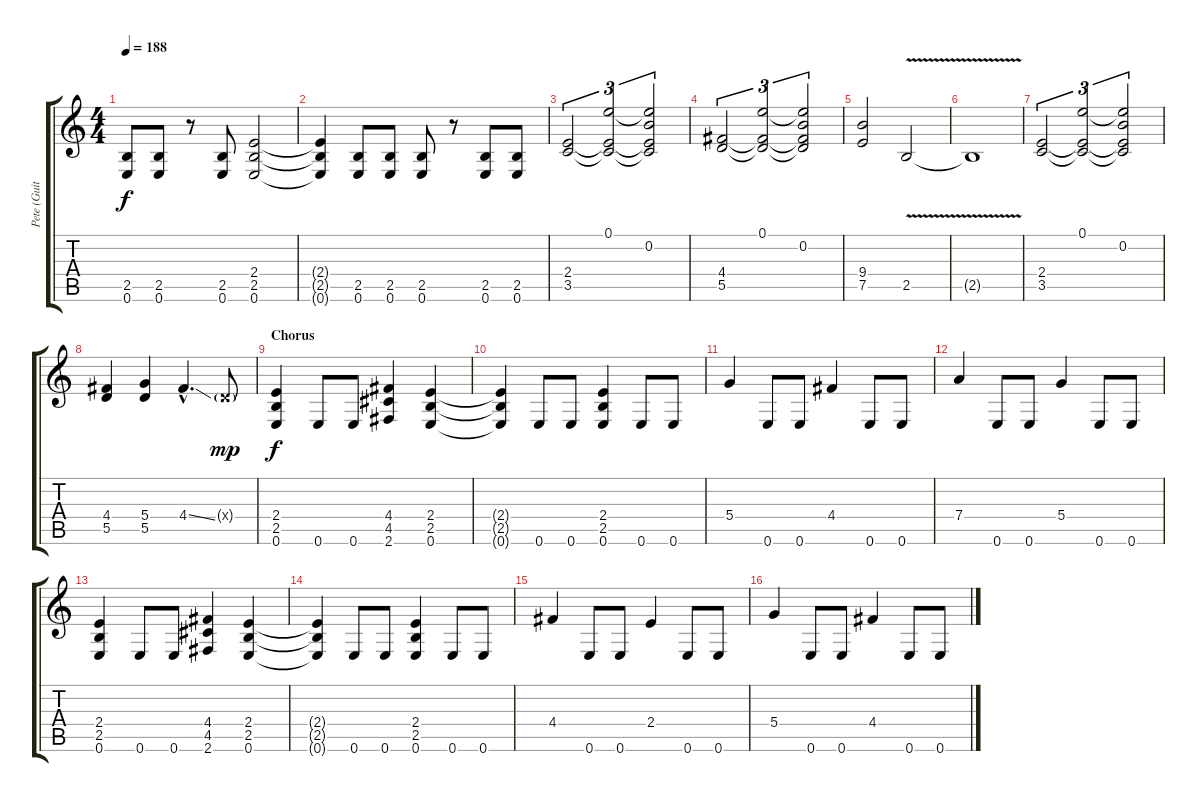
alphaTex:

\track ("Pete (Guitar I)" "Pete (Guit") {instrument distortionguitar}
\staff {score tabs}
\tuning (E4 B3 G3 D3 A2 E2) {hide}
\ts (4 4)
\tempo 188
\clef g2
\ks c
(2.5 0.6).8{dy f} (2.5 0.6).8 r.8 (2.5 0.6).8 (2.4 2.5 0.6).2 |
(2.4{t} 2.5{t} 0.6{t}).4 (2.5 0.6).8 (2.5 0.6).8 (2.5 0.6).8 r.8 (2.5 0.6).8 (2.5 0.6).8 |
(2.4 3.5).2{tu (3 2)} (0.1 2.4{t} 3.5{t}).2{tu (3 2)} (0.1{t} 0.2 2.4{t} 3.5{t}).2{tu (3 2)} |
(4.4 5.5).2{tu (3 2)} (0.1 4.4{t} 5.5{t}).2{tu (3 2)} (0.1{t} 0.2 4.4{t} 5.5{t}).2{tu (3 2)} |
(9.4 7.5).2 2.5{v}.2 |
2.5{t}.1 |
(2.4 3.5).2{tu (3 2)} (0.1 2.4{t} 3.5{t}).2{tu (3 2)} (0.1{t} 0.2 2.4{t} 3.5{t}).2{tu (3 2)} |
(4.4 5.5).4 (5.4 5.5).4 4.4{ss hac}.4{d} 0.4{g x}.8{dy mp} |
\section ("" "Chorus")
(2.4 2.5 0.6).4{dy f} 0.6.8 0.6.8 (4.4 4.5 2.6).4 (2.4 2.5 0.6).4 |
(2.4{t} 2.5{t} 0.6{t}).4 0.6.8 0.6.8 (2.4 2.5 0.6).4 0.6.8 0.6.8 |
5.4.4 0.6.8 0.6.8 4.4.4 0.6.8 0.6.8 |
7.4.4 0.6.8 0.6.8 5.4.4 0.6.8 0.6.8 |
(2.4 2.5 0.6).4 0.6.8 0.6.8 (4.4 4.5 2.6).4 (2.4 2.5 0.6).4 |
(2.4{t} 2.5{t} 0.6{t}).4 0.6.8 0.6.8 (2.4 2.5 0.6).4 0.6.8 0.6.8 |
4.4.4 0.6.8 0.6.8 2.4.4 0.6.8 0.6.8 |
5.4.4 0.6.8 0.6.8 4.4.4 0.6.8 0.6.8
